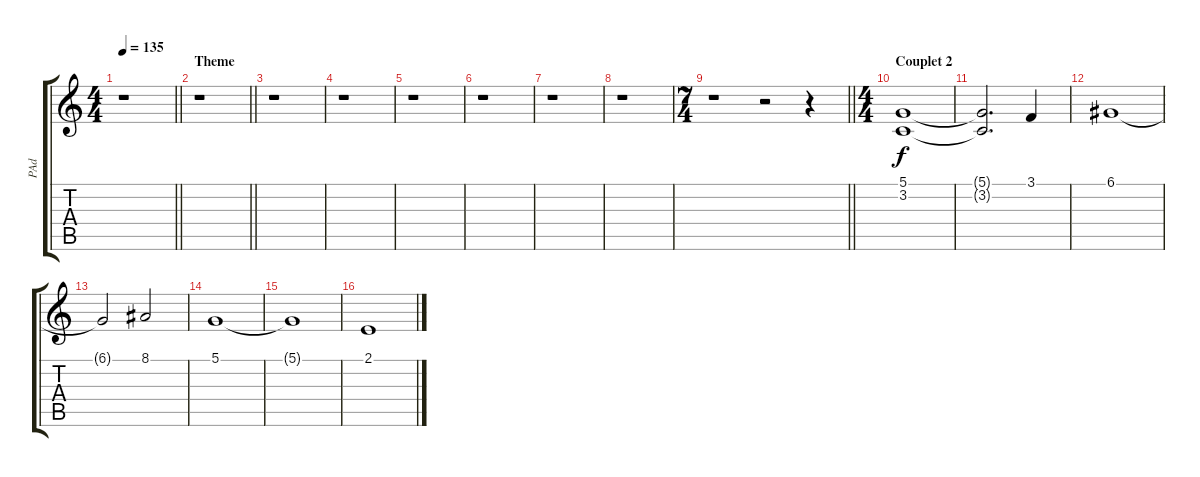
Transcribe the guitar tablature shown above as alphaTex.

\track ("PAd" "PAd") {instrument pad7halo}
\staff {score tabs}
\tuning (D4 A3 F3 C3 G2 C2) {hide}
\ts (4 4)
\tempo 135
\clef g2
\barLineRight lightlight
\ks c
r.1{dy f} |
\section ("" "Theme")
\barLineRight lightlight
r.1 |
r.1 |
r.1 |
r.1 |
r.1 |
r.1 |
r.1 |
\ts (7 4)
\barLineRight lightlight
r.1 r.2 r.4 |
\ts (4 4)
\section ("" "Couplet 2")
(5.1 3.2).1{volume 16 balance 8} |
(5.1{t} 3.2{t}).2{d} 3.1.4 |
6.1.1 |
6.1{t}.2 8.1.2 |
5.1.1 |
5.1{t}.1 |
2.1.1
